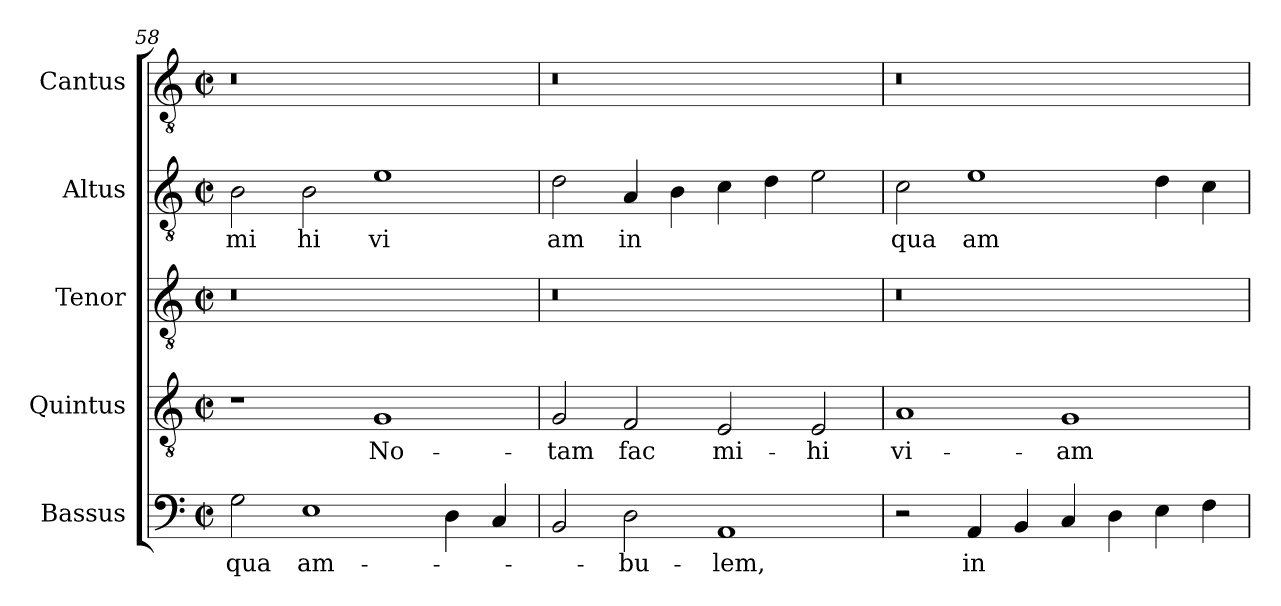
**kern	**text	**kern	**text	**kern	**kern	**text	**kern
*part5	*part5	*part4	*part4	*part3	*part2	*part2	*part1
*staff5	*staff5	*staff4	*staff4	*staff3	*staff2	*staff2	*staff1
*I"Bassus	*	*I"Quintus	*	*I"Tenor	*I"Altus	*	*I"Cantus
*clefF4	*	*clefGv2	*	*clefGv2	*clefGv2	*	*clefGv2
*M2/2	*	*M2/2	*	*M2/2	*M2/2	*	*M2/2
*met(c|)	*	*met(c|)	*	*met(c|)	*met(c|)	*	*met(c|)
=58	=58	=58	=58	=58	=58	=58	=58
!	!LO:LY:b:cj	!	!	!	!	!LO:LY:b:cj	!
2G\	qua	1r	.	0r	2B\	mi	0r
!	!LO:LY:b:cj	!	!	!	!	!LO:LY:b:cj	!
1E	am-	.	.	.	2B\	hi	.
!	!	!	!LO:LY:b:cj	!	!	!LO:LY:b:cj	!
.	.	1G	No-	.	1e	vi	.
4D\	.	.	.	.	.	.	.
4C/	.	.	.	.	.	.	.
=59	=59	=59	=59	=59	=59	=59	=59
!	!	!	!LO:LY:b:cj	!	!	!LO:LY:b:cj	!
2BB/	.	2G/	-tam	0r	2d\	am	0r
!	!LO:LY:b:cj	!	!LO:LY:b:cj	!	!	!LO:LY:b:cj	!
2D\	-bu-	2F/	fac	.	4A/	in	.
.	.	.	.	.	4B\	.	.
!	!LO:LY:b:cj	!	!LO:LY:b:cj	!	!	!	!
1AA	-lem,	2E/	mi-	.	4c\	.	.
.	.	.	.	.	4d\	.	.
!	!	!	!LO:LY:b:cj	!	!	!	!
.	.	2E/	-hi	.	2e\	.	.
=60	=60	=60	=60	=60	=60	=60	=60
!	!	!	!LO:LY:b:cj	!	!	!LO:LY:b:cj	!
2r	.	1A	vi-	0r	2c\	qua	0r
!	!LO:LY:b:cj	!	!	!	!	!LO:LY:b:cj	!
4AA/	in	.	.	.	1e	am	.
4BB/	.	.	.	.	.	.	.
!	!	!	!LO:LY:b:cj	!	!	!	!
4C/	.	1G	-am	.	.	.	.
4D\	.	.	.	.	.	.	.
4E\	.	.	.	.	4d\	.	.
4F\	.	.	.	.	4c\	.	.
=	=	=	=	=	=	=	=
*-	*-	*-	*-	*-	*-	*-	*-
